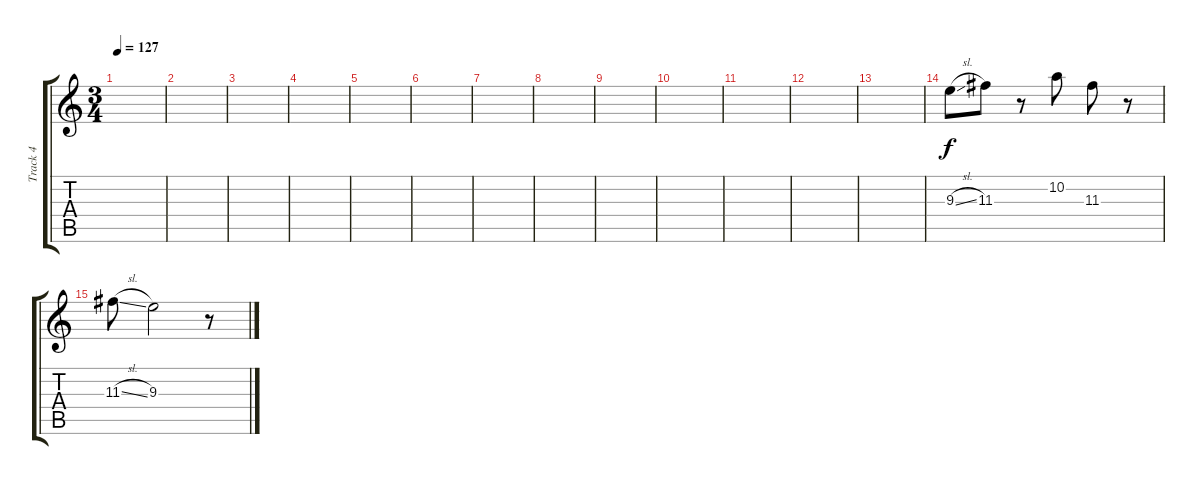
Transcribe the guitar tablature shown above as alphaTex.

\track ("Track 4" "Track 4") {instrument electricguitarjazz}
\staff {score tabs}
\tuning (E4 B3 G3 D3 A2 E2) {hide}
\ts (3 4)
\tempo 127
\clef g2
\ks c
|
|
|
|
|
|
|
|
|
|
|
|
|
9.3{sl}.8 11.3.8 r.8 10.2.8 11.3.8 r.8 |
11.3{sl}.8 9.3.2 r.8
